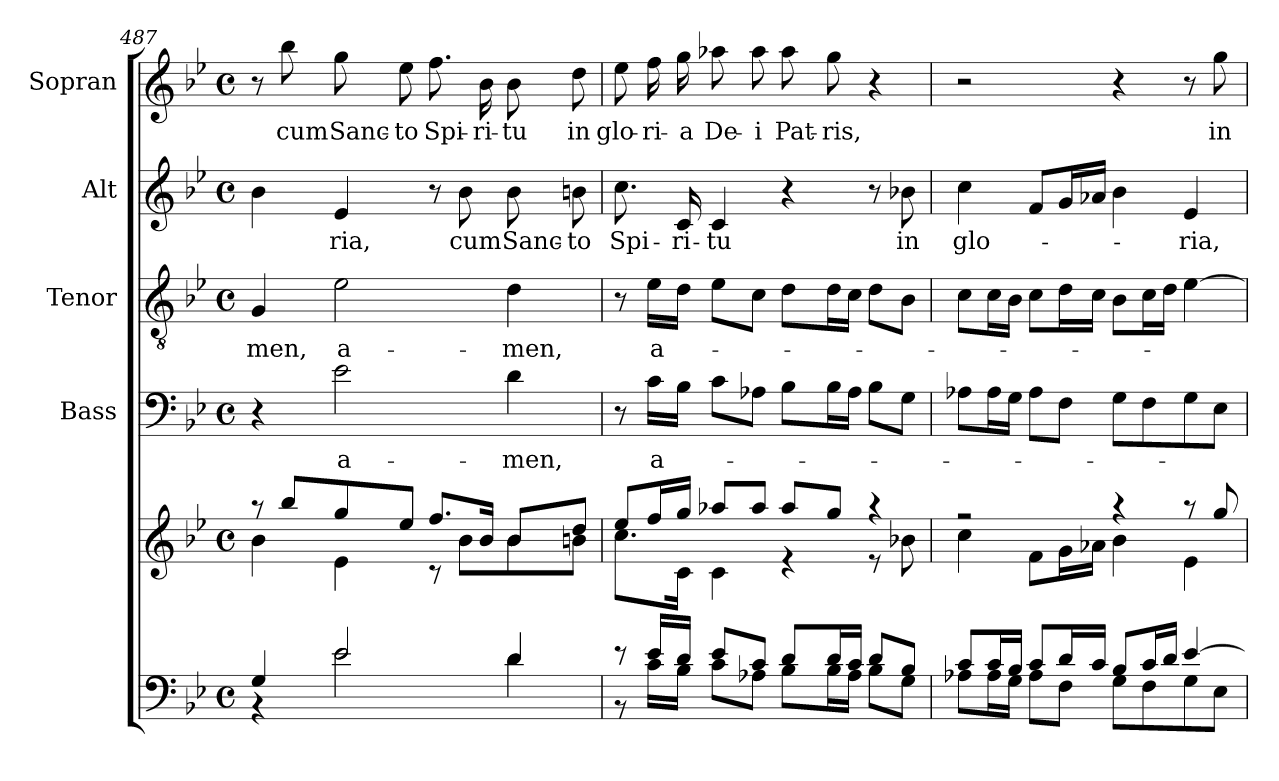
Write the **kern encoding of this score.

**kern	**kern	**kern	**text	**kern	**text	**kern	**text	**kern	**text
*part5	*part5	*part4	*part4	*part3	*part3	*part2	*part2	*part1	*part1
*staff6	*staff5	*staff4	*staff4	*staff3	*staff3	*staff2	*staff2	*staff1	*staff1
*	*	*I"Bass	*	*I"Tenor	*	*I"Alt	*	*I"Sopran	*
*	*	*I'B.	*	*I'T.	*	*I'A.	*	*I'S.	*
!!LO:PB:g=z
*clefF4	*clefG2	*clefF4	*	*clefGv2	*	*clefG2	*	*clefG2	*
*k[b-e-]	*k[b-e-]	*k[b-e-]	*	*k[b-e-]	*	*k[b-e-]	*	*k[b-e-]	*
*B-:	*B-:	*B-:	*	*B-:	*	*B-:	*	*B-:	*
*M4/4	*M4/4	*M4/4	*	*M4/4	*	*M4/4	*	*M4/4	*
*met(c)	*met(c)	*met(c)	*	*met(c)	*	*met(c)	*	*met(c)	*
=487	=487	=487	=487	=487	=487	=487	=487	=487	=487
*^	*^	*	*	*	*	*	*	*	*
!	!	!	!	!	!	!	!LO:LY:b	!	!	!	!
4G/	4rAA	8raa	4b-\	4r	.	4G/	-men,	4b-\	.	8r	.
!	!	!	!	!	!	!	!	!	!	!	!LO:LY:b
.	.	8bb-/L	.	.	.	.	.	.	.	8bb-\	cum
!	!	!	!	!	!LO:LY:b	!	!LO:LY:b	!	!LO:LY:b	!	!LO:LY:b
2e-/	2e-\	8gg/	4e-\	2e-\	a-	2e-\	a-	4e-/	-ria,	8gg\	Sanc-
!	!	!	!	!	!	!	!	!	!	!	!LO:LY:b
.	.	8ee-/J	.	.	.	.	.	.	.	8ee-\	-to
!	!	!	!	!	!	!	!	!	!	!	!LO:LY:b
.	.	8.ff/L	8rc	.	.	.	.	8r	.	8.ff\	Spi-
!	!	!	!	!	!	!	!	!	!LO:LY:b	!	!
.	.	.	8b-\L	.	.	.	.	8b-\	cum	.	.
!	!	!	!	!	!	!	!	!	!	!	!LO:LY:b
.	.	16b-/Jk	.	.	.	.	.	.	.	16b-\	-ri-
!	!	!	!	!	!LO:LY:b	!	!LO:LY:b	!	!LO:LY:b	!	!LO:LY:b
4d/	4d\	8b-/L	8b-\	4d\	-men,	4d\	-men,	8b-\	Sanc-	8b-\	-tu
!	!	!	!	!	!	!	!	!	!LO:LY:b	!	!LO:LY:b
.	.	8dd/J	8bn\J	.	.	.	.	8bn\	-to	8dd\	in
=488	=488	=488	=488	=488	=488	=488	=488	=488	=488	=488	=488
!	!	!	!	!	!	!	!	!	!LO:LY:b	!	!LO:LY:b
8r	8r	8ee-/L	8.cc\L	8r	.	8r	.	8.cc\	Spi-	8ee-\	glo-
!	!	!	!	!	!LO:LY:b	!	!LO:LY:b	!	!	!	!LO:LY:b
16e-/LL	16c\LL	16ff/L	.	16c\LL	a-	16e-\LL	a-	.	.	16ff\	-ri-
!	!	!	!	!	!	!	!	!	!LO:LY:b	!	!LO:LY:b
16d/JJ	16B-\JJ	16gg/JJ	16c\Jk	16B-\JJ	.	16d\JJ	.	16c/	-ri-	16gg\	-a
!	!	!	!	!	!	!	!	!	!LO:LY:b	!	!LO:LY:b
8e-/L	8c\L	8aa-X/L	4c\	8c\L	.	8e-\L	.	4c/	-tu	8aa-X\	De-
!	!	!	!	!	!	!	!	!	!	!	!LO:LY:b
8c/J	8A-X\J	8aa-/J	.	8A-X\J	.	8c\J	.	.	.	8aa-\	-i
!	!	!	!	!	!	!	!	!	!	!	!LO:LY:b
8d/L	8B-\L	8aa-/L	4rd	8B-\L	.	8d\L	.	4r	.	8aa-\	Pat-
!	!	!	!	!	!	!	!	!	!	!	!LO:LY:b
16d/L	16B-\L	8gg/J	.	16B-\L	.	16d\L	.	.	.	8gg\	-ris,
16c/JJ	16A-\JJ	.	.	16A-\JJ	.	16c\JJ	.	.	.	.	.
8d/L	8B-\L	4raa	8re	8B-\L	.	8d\L	.	8r	.	4r	.
!	!	!	!	!	!	!	!	!	!LO:LY:b	!	!
8B-/J	8G\J	.	8b-X\	8G\J	.	8B-\J	.	8b-X\	in	.	.
=489	=489	=489	=489	=489	=489	=489	=489	=489	=489	=489	=489
!	!	!	!	!	!	!	!	!	!LO:LY:b	!	!
8c/L	8A-X\L	2rff	4cc\	8A-X\L	.	8c\L	.	4cc\	glo-	2r	.
16c/L	16A-\L	.	.	16A-\L	.	16c\L	.	.	.	.	.
16B-/JJ	16G\JJ	.	.	16G\JJ	.	16B-\JJ	.	.	.	.	.
8c/L	8A-\L	.	8f\L	8A-\L	.	8c\L	.	8f/L	.	.	.
16d/L	8F\J	.	16g\L	8F\J	.	16d\L	.	16g/L	.	.	.
16c/JJ	.	.	16a-X\JJ	.	.	16c\JJ	.	16a-X/JJ	.	.	.
8B-/L	8G\L	4rgg	4b-\	8G\L	.	8B-\L	.	4b-\	.	4r	.
16c/L	8F\	.	.	8F\	.	16c\L	.	.	.	.	.
16d/JJ	.	.	.	.	.	16d\JJ	.	.	.	.	.
!	!	!	!	!	!	!	!	!	!LO:LY:b	!	!
[>4e-/	8G\	8rgg	4e-\	8G\	.	[4e-\	.	4e-/	-ria,	8r	.
!	!	!	!	!	!	!	!	!	!	!	!LO:LY:b
.	8E-\J	8gg/	.	8E-\J	.	.	.	.	.	8gg\	in
*v	*v	*	*	*	*	*	*	*	*	*	*
*	*v	*v	*	*	*	*	*	*	*	*
=	=	=	=	=	=	=	=	=	=
*-	*-	*-	*-	*-	*-	*-	*-	*-	*-
